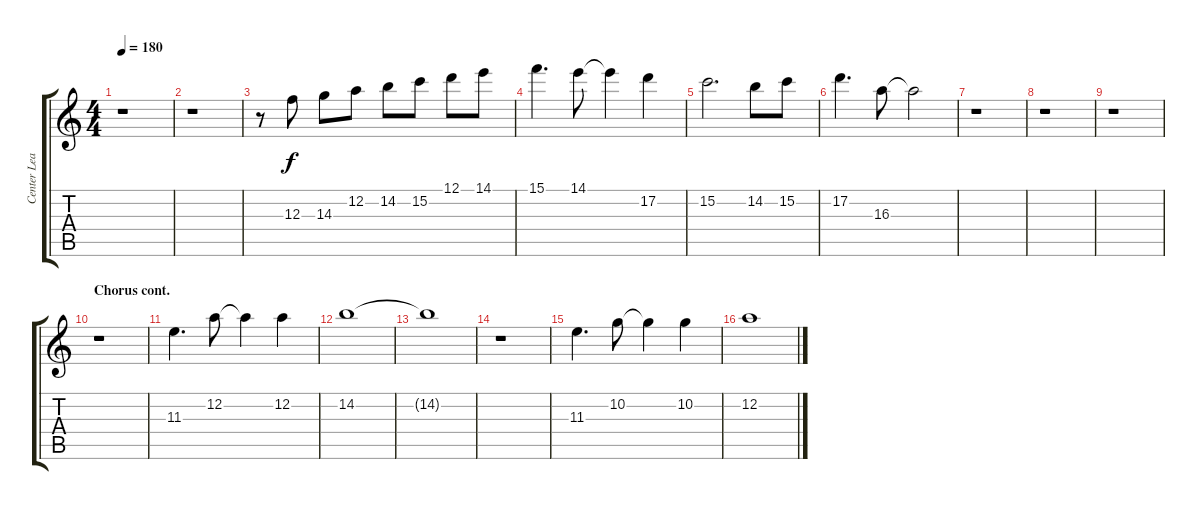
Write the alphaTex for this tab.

\track ("Center Lead 1" "Center Lea") {instrument overdrivenguitar}
\staff {score tabs}
\tuning (D4 A3 F3 C3 G2 C2) {hide}
\ts (4 4)
\tempo 180
\clef g2
\ks aminor
r.1{dy f} |
r.1 |
r.8 12.3.8 14.3.8 12.2.8 14.2.8 15.2.8 12.1.8 14.1.8 |
15.1.4{d} 14.1.8 14.1{t}.4 17.2.4 |
15.2.2{d} 14.2.8 15.2.8 |
17.2.4{d} 16.3.8 16.3{t}.2 |
r.1 |
r.1 |
r.1 |
\section ("" "Chorus cont.")
r.1 |
11.3.4{d} 12.2.8 12.2{t}.4 12.2.4 |
14.2.1 |
14.2{t}.1 |
r.1 |
11.3.4{d} 10.2.8 10.2{t}.4 10.2.4 |
12.2.1
